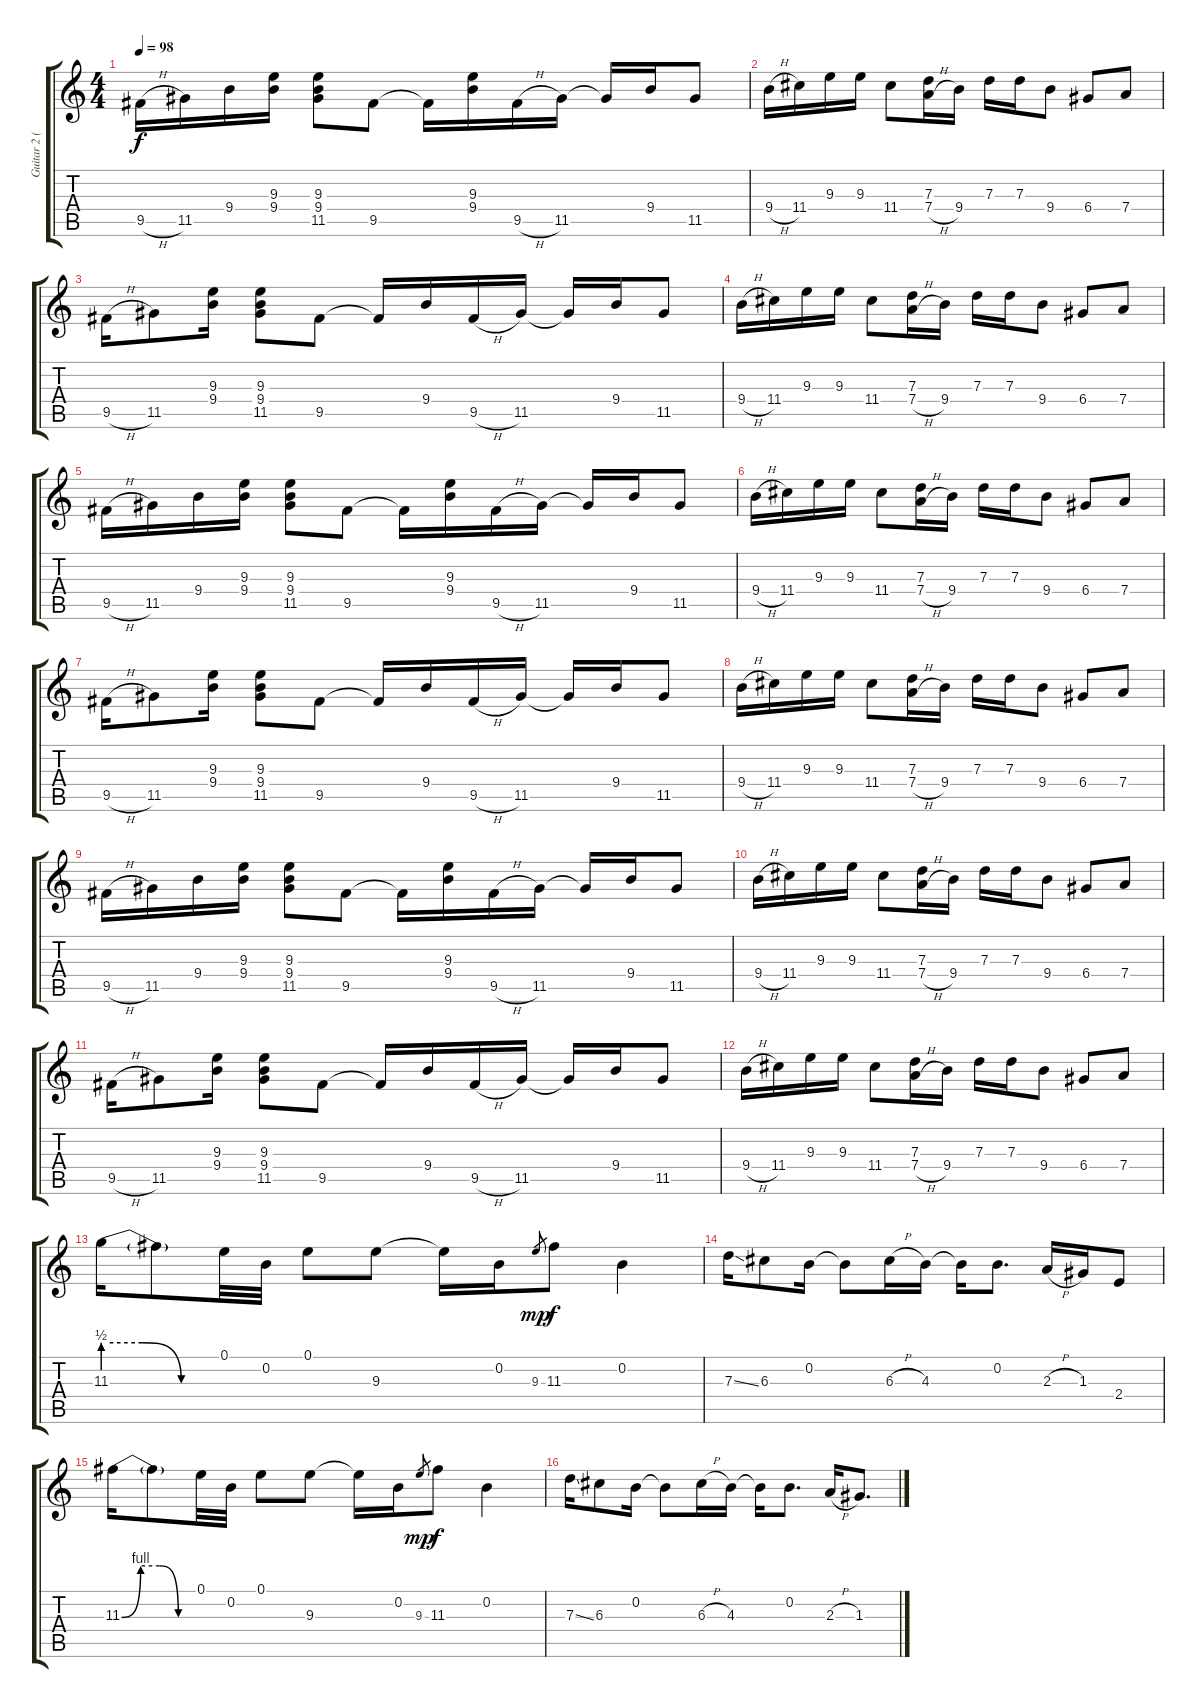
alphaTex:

\track ("Guitar 2 (clean elec.) Jimmy Page" "Guitar 2 (") {instrument electricguitarclean}
\staff {score tabs}
\tuning (E4 B3 G3 D3 A2 E2) {hide}
\ts (4 4)
\tempo 98
\clef g2
\ks c
9.5{h}.16{dy f} 11.5.16 9.4.16 (9.3 9.4).16 (9.3 9.4 11.5).8 9.5.8 9.5{t}.16 (9.3 9.4).16 9.5{h}.16 11.5.16 11.5{t}.16 9.4.16 11.5.8 |
9.4{h}.16 11.4.16 9.3.16 9.3.16 11.4.8 (7.3 7.4{h}).16 9.4.16 7.3.16 7.3.16 9.4.8 6.4.8 7.4.8 |
9.5{h}.16 11.5.8 (9.3 9.4).16 (9.3 9.4 11.5).8 9.5.8 9.5{t}.16 9.4.16 9.5{h}.16 11.5.16 11.5{t}.16 9.4.16 11.5.8 |
9.4{h}.16 11.4.16 9.3.16 9.3.16 11.4.8 (7.3 7.4{h}).16 9.4.16 7.3.16 7.3.16 9.4.8 6.4.8 7.4.8 |
9.5{h}.16 11.5.16 9.4.16 (9.3 9.4).16 (9.3 9.4 11.5).8 9.5.8 9.5{t}.16 (9.3 9.4).16 9.5{h}.16 11.5.16 11.5{t}.16 9.4.16 11.5.8 |
9.4{h}.16 11.4.16 9.3.16 9.3.16 11.4.8 (7.3 7.4{h}).16 9.4.16 7.3.16 7.3.16 9.4.8 6.4.8 7.4.8 |
9.5{h}.16 11.5.8 (9.3 9.4).16 (9.3 9.4 11.5).8 9.5.8 9.5{t}.16 9.4.16 9.5{h}.16 11.5.16 11.5{t}.16 9.4.16 11.5.8 |
9.4{h}.16 11.4.16 9.3.16 9.3.16 11.4.8 (7.3 7.4{h}).16 9.4.16 7.3.16 7.3.16 9.4.8 6.4.8 7.4.8 |
9.5{h}.16 11.5.16 9.4.16 (9.3 9.4).16 (9.3 9.4 11.5).8 9.5.8 9.5{t}.16 (9.3 9.4).16 9.5{h}.16 11.5.16 11.5{t}.16 9.4.16 11.5.8 |
9.4{h}.16 11.4.16 9.3.16 9.3.16 11.4.8 (7.3 7.4{h}).16 9.4.16 7.3.16 7.3.16 9.4.8 6.4.8 7.4.8 |
9.5{h}.16 11.5.8 (9.3 9.4).16 (9.3 9.4 11.5).8 9.5.8 9.5{t}.16 9.4.16 9.5{h}.16 11.5.16 11.5{t}.16 9.4.16 11.5.8 |
9.4{h}.16 11.4.16 9.3.16 9.3.16 11.4.8 (7.3 7.4{h}).16 9.4.16 7.3.16 7.3.16 9.4.8 6.4.8 7.4.8 |
11.3{be (custom 0 2 20 2 40 0 60 0)}.16 11.3{t}.8 0.1.32 0.2.32 0.1.8 9.3.8 9.3{t}.16 0.2.16 9.3.8{gr dy mp} 11.3.8{dy f} 0.2.4 |
7.3{ss}.16 6.3.8 0.2.16 0.2{t}.8 6.3{h}.16 4.3.16 4.3{t}.16 0.2.8{d} 2.3{h}.16 1.3.16 2.4.8 |
11.3{be (custom 0 0 15 4 30 4 45 0 60 0)}.16 11.3{t}.8 0.1.32 0.2.32 0.1.8 9.3.8 9.3{t}.16 0.2.16 9.3.8{gr dy mp} 11.3.8{dy f} 0.2.4 |
7.3{ss}.16 6.3.8 0.2.16 0.2{t}.8 6.3{h}.16 4.3.16 4.3{t}.16 0.2.8{d} 2.3{h}.16 1.3.8{d}
